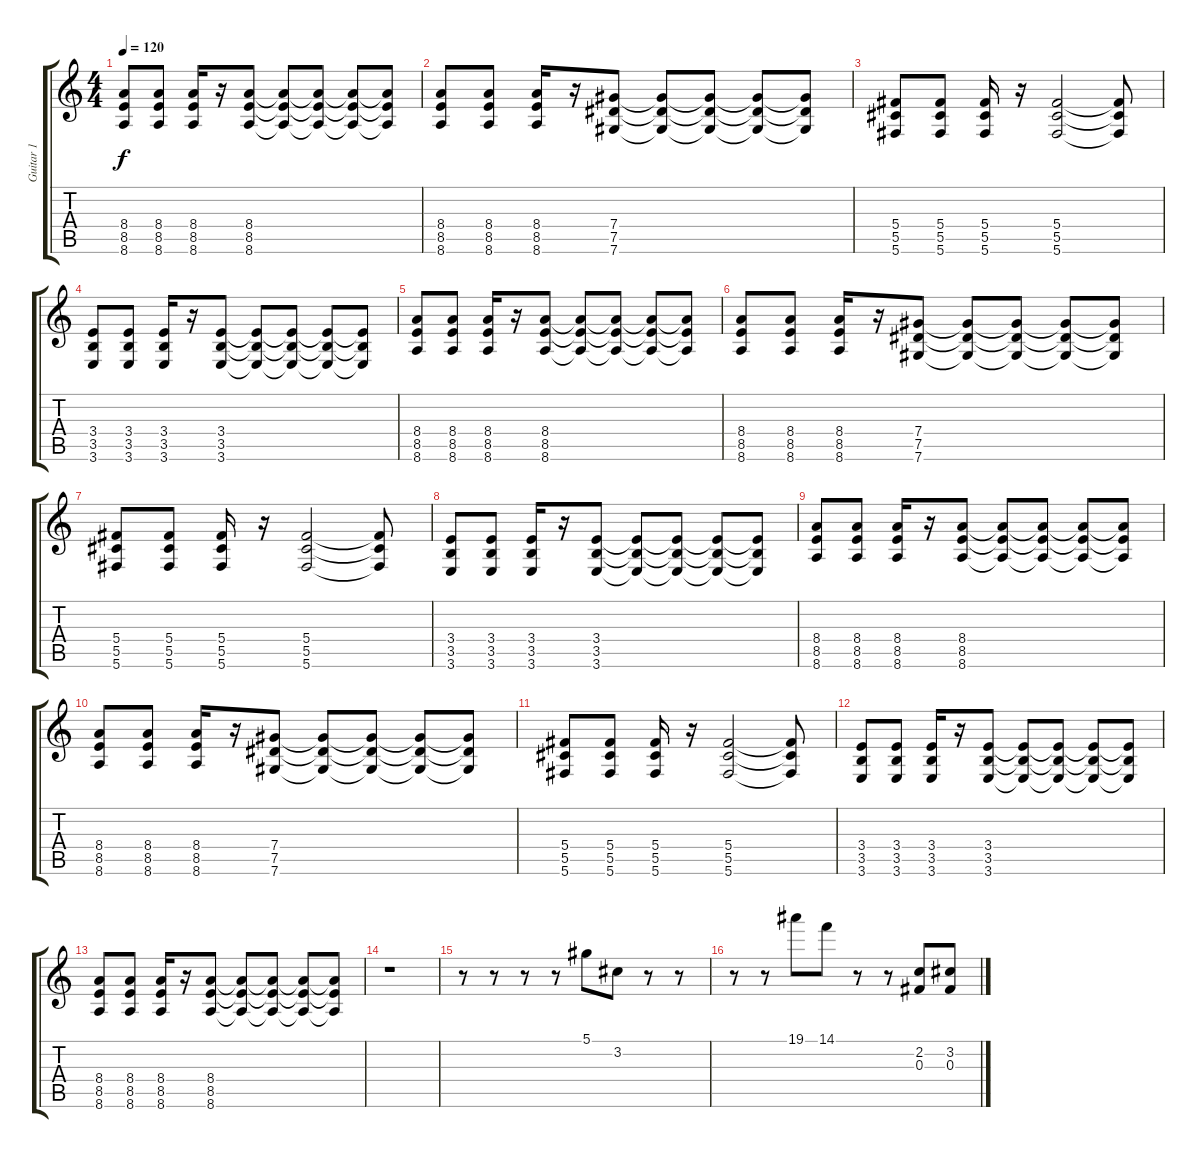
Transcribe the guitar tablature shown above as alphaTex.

\track ("Guitar 1" "Guitar 1") {instrument overdrivenguitar}
\staff {score tabs}
\tuning (Eb4 Bb3 Gb3 Db3 Ab2 Db2) {hide}
\ts (4 4)
\tempo 120
\clef g2
\ks c
(8.4 8.5 8.6).8{dy f} (8.4 8.5 8.6).8 (8.4 8.5 8.6).16 r.16 (8.4 8.5 8.6).8 (8.4{t} 8.5{t} 8.6{t}).8 (8.4{t} 8.5{t} 8.6{t}).8 (8.4{t} 8.5{t} 8.6{t}).8 (8.4{t} 8.5{t} 8.6{t}).8 |
(8.4 8.5 8.6).8 (8.4 8.5 8.6).8 (8.4 8.5 8.6).16 r.16 (7.4 7.5 7.6).8 (7.4{t} 7.5{t} 7.6{t}).8 (7.4{t} 7.5{t} 7.6{t}).8 (7.4{t} 7.5{t} 7.6{t}).8 (7.4{t} 7.5{t} 7.6{t}).8 |
(5.4 5.5 5.6).8 (5.4 5.5 5.6).8 (5.4 5.5 5.6).16 r.16 (5.4 5.5 5.6).2 (5.4{t} 5.5{t} 5.6{t}).8 |
(3.4 3.5 3.6).8 (3.4 3.5 3.6).8 (3.4 3.5 3.6).16 r.16 (3.4 3.5 3.6).8 (3.4{t} 3.5{t} 3.6{t}).8 (3.4{t} 3.5{t} 3.6{t}).8 (3.4{t} 3.5{t} 3.6{t}).8 (3.4{t} 3.5{t} 3.6{t}).8 |
(8.4 8.5 8.6).8 (8.4 8.5 8.6).8 (8.4 8.5 8.6).16 r.16 (8.4 8.5 8.6).8 (8.4{t} 8.5{t} 8.6{t}).8 (8.4{t} 8.5{t} 8.6{t}).8 (8.4{t} 8.5{t} 8.6{t}).8 (8.4{t} 8.5{t} 8.6{t}).8 |
(8.4 8.5 8.6).8 (8.4 8.5 8.6).8 (8.4 8.5 8.6).16 r.16 (7.4 7.5 7.6).8 (7.4{t} 7.5{t} 7.6{t}).8 (7.4{t} 7.5{t} 7.6{t}).8 (7.4{t} 7.5{t} 7.6{t}).8 (7.4{t} 7.5{t} 7.6{t}).8 |
(5.4 5.5 5.6).8 (5.4 5.5 5.6).8 (5.4 5.5 5.6).16 r.16 (5.4 5.5 5.6).2 (5.4{t} 5.5{t} 5.6{t}).8 |
(3.4 3.5 3.6).8 (3.4 3.5 3.6).8 (3.4 3.5 3.6).16 r.16 (3.4 3.5 3.6).8 (3.4{t} 3.5{t} 3.6{t}).8 (3.4{t} 3.5{t} 3.6{t}).8 (3.4{t} 3.5{t} 3.6{t}).8 (3.4{t} 3.5{t} 3.6{t}).8 |
(8.4 8.5 8.6).8 (8.4 8.5 8.6).8 (8.4 8.5 8.6).16 r.16 (8.4 8.5 8.6).8 (8.4{t} 8.5{t} 8.6{t}).8 (8.4{t} 8.5{t} 8.6{t}).8 (8.4{t} 8.5{t} 8.6{t}).8 (8.4{t} 8.5{t} 8.6{t}).8 |
(8.4 8.5 8.6).8 (8.4 8.5 8.6).8 (8.4 8.5 8.6).16 r.16 (7.4 7.5 7.6).8 (7.4{t} 7.5{t} 7.6{t}).8 (7.4{t} 7.5{t} 7.6{t}).8 (7.4{t} 7.5{t} 7.6{t}).8 (7.4{t} 7.5{t} 7.6{t}).8 |
(5.4 5.5 5.6).8 (5.4 5.5 5.6).8 (5.4 5.5 5.6).16 r.16 (5.4 5.5 5.6).2 (5.4{t} 5.5{t} 5.6{t}).8 |
(3.4 3.5 3.6).8 (3.4 3.5 3.6).8 (3.4 3.5 3.6).16 r.16 (3.4 3.5 3.6).8 (3.4{t} 3.5{t} 3.6{t}).8 (3.4{t} 3.5{t} 3.6{t}).8 (3.4{t} 3.5{t} 3.6{t}).8 (3.4{t} 3.5{t} 3.6{t}).8 |
(8.4 8.5 8.6).8 (8.4 8.5 8.6).8 (8.4 8.5 8.6).16 r.16 (8.4 8.5 8.6).8 (8.4{t} 8.5{t} 8.6{t}).8 (8.4{t} 8.5{t} 8.6{t}).8 (8.4{t} 8.5{t} 8.6{t}).8 (8.4{t} 8.5{t} 8.6{t}).8 |
r.1 |
r.8 r.8 r.8 r.8 5.1.8 3.2.8 r.8 r.8 |
r.8 r.8 19.1.8 14.1.8 r.8 r.8 (2.2 0.3).8 (3.2 0.3).8
